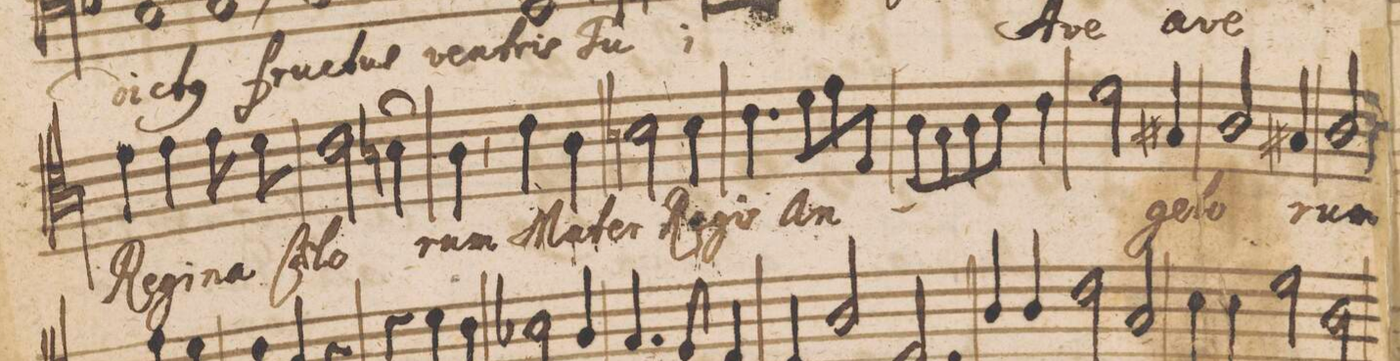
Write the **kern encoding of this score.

**kern	**text	**text
*I"Tenor 2 d(us)	*	*
*clefC4	*	*
*k[]	*	*
*met(C|)	*	*
*M3/4	*	*
4e\	Re-	.
4e\	-gi-	.
8e\	-na	.
8d\	Cae-	.
=30-	=30-	=30-
(>2c\	-lo-	.
4Bn\)	.	.
=31-	=31-	=31-
4A,<\	-rum	.
4c\	Ma-	.
4A\	-ter	.
=32-	=32-	=32-
2Bn\	.	.
4B\	Re-	.
=33-	=33-	=33-
4.c\	-gis	.
8d\L	an-	.
8e\	.	.
8E/J	.	.
=34-	=34-	=34-
8A\L	.	.
8G\	.	.
8A\	.	.
8B\J	.	.
4c\	.	.
=35-	=35-	=35-
2d\	.	.
4G#X/	-ge-	.
=36-	=36-	=36-
2A/	-lo-	.
4G#X/	.	.
=37-	=37-	=37-
2A/	-rum	.
4r	.	.
=38-	=38-	=38-
*-	*-	*-
